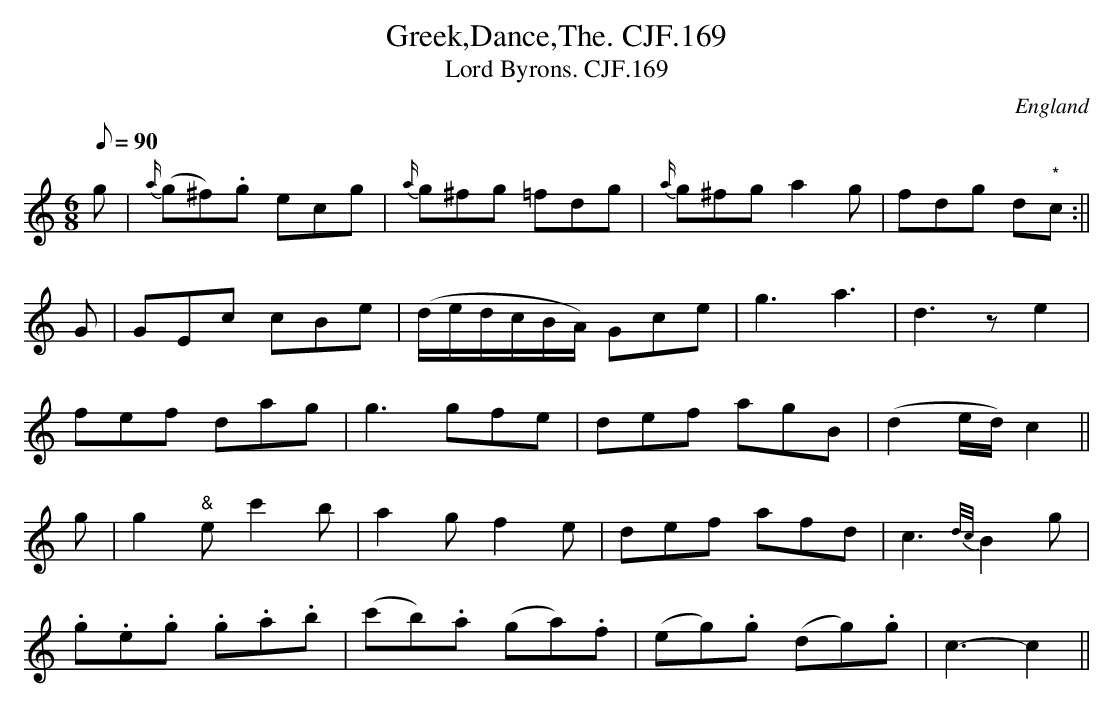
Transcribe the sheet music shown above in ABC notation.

X:1
T:Greek,Dance,The. CJF.169
T:Lord Byrons. CJF.169
M:6/8
L:1/8
Q:90
O:England
K:C
g|{a/}(g^f).g ecg|{a/}g^fg =fdg|{a/}g^fga2g|\
fdg d"*"c:||!G|GEc cBe|
(d/e/d/c/B/A/) Gce|g3a3|d3ze2|!fef dag|\
g3gfe|def agB|(d2"@"e/"@"d/)c2||!g|
g2"&"ec'2b|a2gf2e|def afd|c3{d/c/}B2g|!\
.g.e.g .g.a.b|(c'b).a (ga).f|(eg).g (dg).g|c3-c2||
